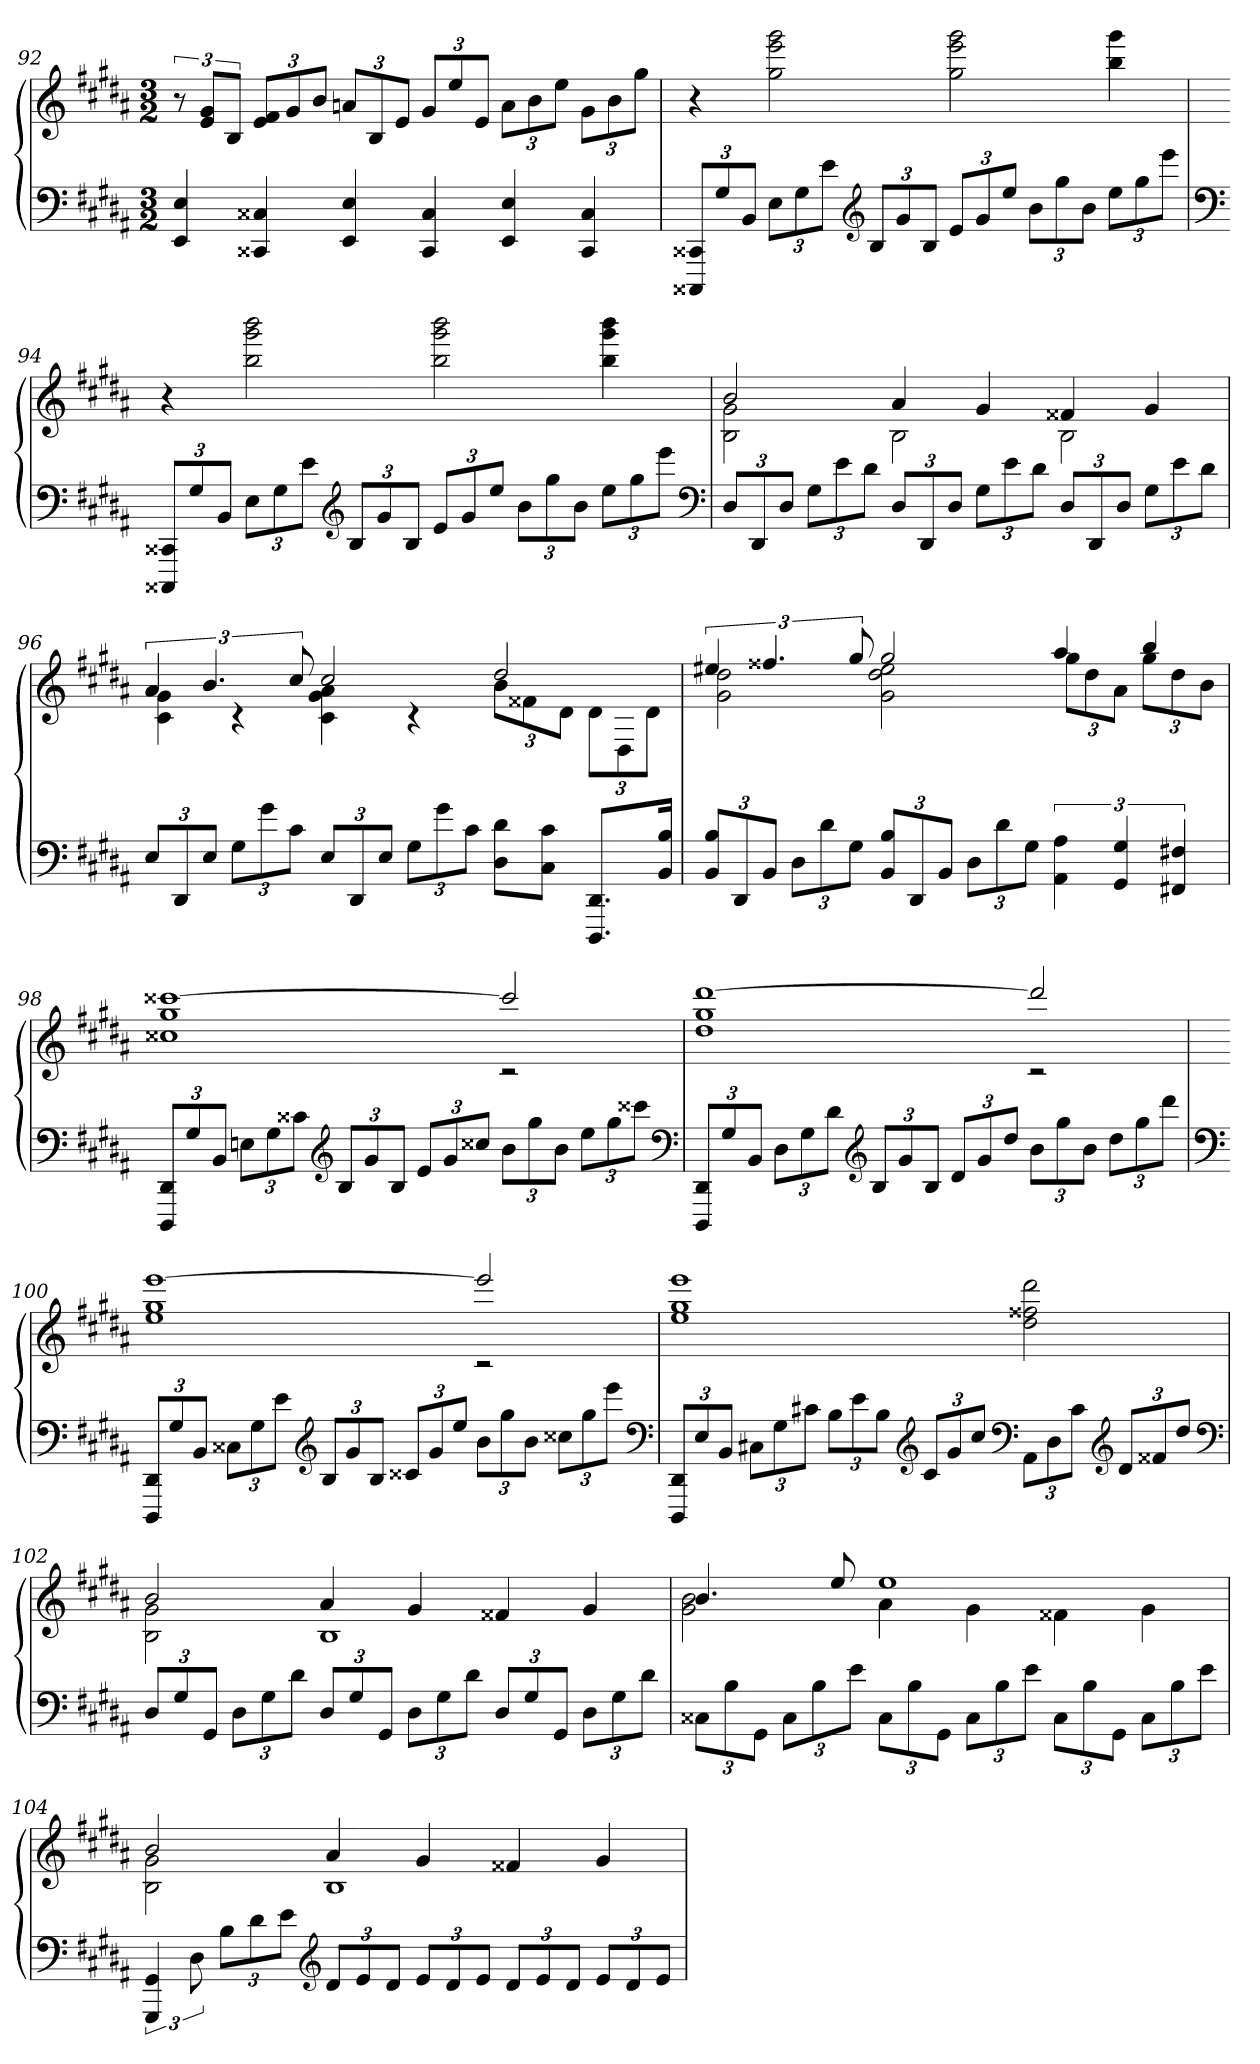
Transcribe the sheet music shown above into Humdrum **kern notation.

**kern	**kern
*part1	*part1
*staff2	*staff1
*clefF4	*clefG2
*k[f#c#g#d#a#]	*k[f#c#g#d#a#]
*M3/2	*M3/2
=92	=92
4EE 4E	12r
.	12e 12g#L
.	12BJ
4CC##X 4C##X	12e 12f#L
.	12g#
.	12bJ
4EE 4E	12anL
.	12B
.	12eJ
4CC## 4C##	12g#L
.	12ee
.	12eJ
4EE 4E	12aL
.	12b
.	12eeJ
4CC## 4C##	12g#L
.	12b
.	12gg#J
=93	=93
12CCC##X 12CC##XL	4r
12G#	.
12BBJ	.
12EL	2gg# 2eee 2ggg#
12G#	.
12eJ	.
*clefG2	*
12BL	.
12g#	.
12BJ	.
12eL	2gg# 2eee 2ggg#
12g#	.
12eeJ	.
12bL	.
12gg#	.
12bJ	.
12eeL	4bb 4ggg#
12gg#	.
12eeeJ	.
=94	=94
*clefF4	*
12CCC##X 12CC##XL	4r
12G#	.
12BBJ	.
12EL	2bb 2ggg# 2bbb
12G#	.
12eJ	.
*clefG2	*
12BL	.
12g#	.
12BJ	.
12eL	2bb 2ggg# 2bbb
12g#	.
12eeJ	.
12bL	.
12gg#	.
12bJ	.
12eeL	4bb 4ggg# 4bbb
12gg#	.
12eeeJ	.
*clefF4	*
=95	=95
*	*^
12D#L	2b	2B 2g#
12DD#	.	.
12D#J	.	.
12G#L	.	.
12e	.	.
12d#J	.	.
12D#L	4a#	2B
12DD#	.	.
12D#J	.	.
12G#L	4g#	.
12e	.	.
12d#J	.	.
12D#L	4f##X	2B
12DD#	.	.
12D#J	.	.
12G#L	4g#	.
12e	.	.
12d#J	.	.
=96	=96	=96
12EL	6a#	4c# 4g#
12DD#	.	.
12EJ	6.b	.
12G#L	.	4rc
12g#	.	.
12c#J	12cc#	.
12EL	2cc#	4c# 4g# 4a#
12DD#	.	.
12EJ	.	.
12G#L	.	4rc
12g#	.	.
12c#J	.	.
8D# 8d#L	2dd#	12bL
.	.	12f##X
8C# 8c#J	.	.
.	.	12d#J
8.DDD# 8.DD#L	.	12d#L
.	.	12D#
.	.	12d#J
16BB 16BJk	.	.
=97	=97	=97
12BB 12BL	6ee#X	2g# 2dd#
12DD#	.	.
12BBJ	6.ff##X	.
12D#L	.	.
12d#	.	.
12G#J	12gg#	.
12BB 12BL	2gg#	2g# 2dd# 2ee#
12DD#	.	.
12BBJ	.	.
12D#L	.	.
12d#	.	.
12G#J	.	.
6AA# 6A#	4aa#	12gg#L
.	.	12dd#
6GG# 6G#	.	12a#J
.	4bb	12gg#L
6FF#X 6F#X	.	12dd#
.	.	12bJ
=98	=98	=98
12DDD# 12DD#L	[1ccc##X	1cc##X 1gg#
12G#	.	.
12BBJ	.	.
12EnL	.	.
12G#	.	.
12c##XJ	.	.
*clefG2	*	*
12BL	.	.
12g#	.	.
12BJ	.	.
12eL	.	.
12g#	.	.
12cc##XJ	.	.
12bL	2ccc##]	2rc
12gg#	.	.
12bJ	.	.
12eeL	.	.
12gg#	.	.
12ccc##XJ	.	.
*clefF4	*	*
=99	=99	=99
12DDD# 12DD#L	[1ddd#	1dd# 1gg#
12G#	.	.
12BBJ	.	.
12D#L	.	.
12G#	.	.
12d#J	.	.
*clefG2	*	*
12BL	.	.
12g#	.	.
12BJ	.	.
12d#L	.	.
12g#	.	.
12dd#J	.	.
12bL	2ddd#]	2rc
12gg#	.	.
12bJ	.	.
12dd#L	.	.
12gg#	.	.
12ddd#J	.	.
=100	=100	=100
*clefF4	*	*
12DDD# 12DD#L	[1eee	1ee 1gg#
12G#	.	.
12BBJ	.	.
12C##XL	.	.
12G#	.	.
12eJ	.	.
*clefG2	*	*
12BL	.	.
12g#	.	.
12BJ	.	.
12c##XL	.	.
12g#	.	.
12eeJ	.	.
12bL	2eee]	2rc
12gg#	.	.
12bJ	.	.
12cc##XL	.	.
12gg#	.	.
12eeeJ	.	.
*	*v	*v
*clefF4	*
=101	=101
12DDD# 12DD#L	1ee 1gg# 1eee
12E	.
12BBJ	.
12C#XL	.
12G#	.
12c#XJ	.
12BL	.
12e	.
12BJ	.
*clefG2	*
12c#L	.
12g#	.
12cc#J	.
*clefF4	*
12AA#L	2dd# 2ff##X 2ddd#
12D#	.
12c#J	.
*clefG2	*
12d#L	.
12f##X	.
12dd#J	.
*clefF4	*
=102	=102
*	*^
12D#L	2b	2B 2g#
12G#	.	.
12GG#J	.	.
12D#L	.	.
12G#	.	.
12d#J	.	.
12D#L	4a#	1B
12G#	.	.
12GG#J	.	.
12D#L	4g#	.
12G#	.	.
12d#J	.	.
12D#L	4f##X	.
12G#	.	.
12GG#J	.	.
12D#L	4g#	.
12G#	.	.
12d#J	.	.
=103	=103	=103
12C##XL	4.b	2g# 2b
12B	.	.
12GG#J	.	.
12C##L	.	.
12B	.	.
.	8ee	.
12eJ	.	.
12C##L	1ee	4a#
12B	.	.
12GG#J	.	.
12C##L	.	4g#
12B	.	.
12eJ	.	.
12C##L	.	4f##X
12B	.	.
12GG#J	.	.
12C##L	.	4g#
12B	.	.
12eJ	.	.
=104	=104	=104
6GGG# 6GG#	2b	2B 2g#
12D#	.	.
12BL	.	.
12d#	.	.
12eJ	.	.
*clefG2	*	*
12d#L	4a#	1B
12e	.	.
12d#J	.	.
12eL	4g#	.
12d#	.	.
12eJ	.	.
12d#L	4f##X	.
12e	.	.
12d#J	.	.
12eL	4g#	.
12d#	.	.
12eJ	.	.
*	*v	*v
=	=
*-	*-
